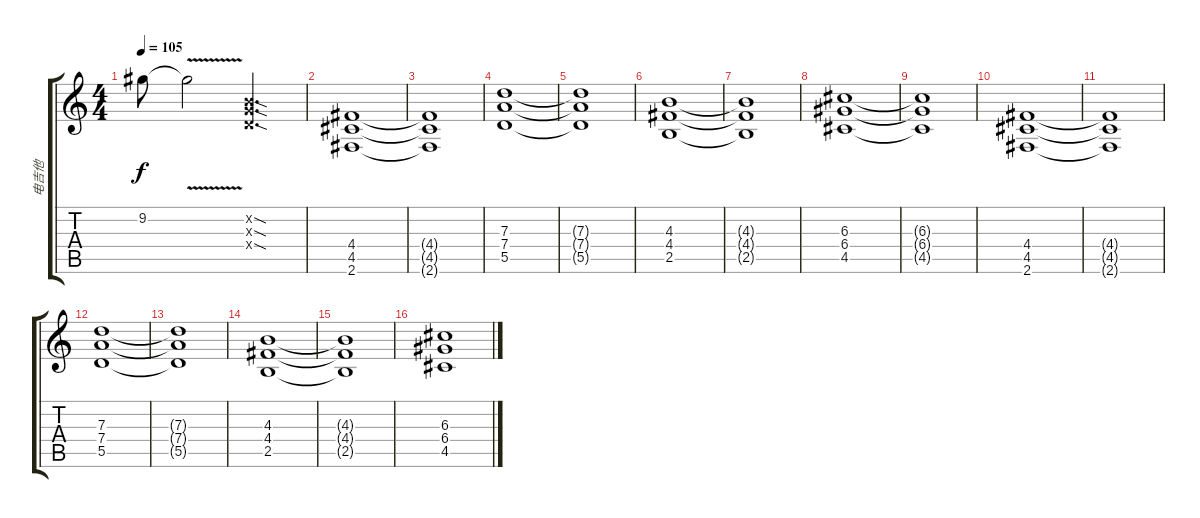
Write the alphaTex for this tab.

\track ("电吉他" "电吉他") {instrument distortionguitar}
\staff {score tabs}
\tuning (E4 B3 G3 D3 A2 E2) {hide}
\ts (4 4)
\tempo 105
\clef g2
\ks c
9.2.8{dy f volume 8} 9.2{v t}.2 (0.2{sod x} 0.3{sod x} 0.4{sod x}).4{d} |
(4.4 4.5 2.6).1{balance 8} |
(4.4{t} 4.5{t} 2.6{t}).1 |
(7.3 7.4 5.5).1 |
(7.3{t} 7.4{t} 5.5{t}).1 |
(4.3 4.4 2.5).1 |
(4.3{t} 4.4{t} 2.5{t}).1 |
(6.3 6.4 4.5).1 |
(6.3{t} 6.4{t} 4.5{t}).1 |
(4.4 4.5 2.6).1 |
(4.4{t} 4.5{t} 2.6{t}).1 |
(7.3 7.4 5.5).1 |
(7.3{t} 7.4{t} 5.5{t}).1 |
(4.3 4.4 2.5).1 |
(4.3{t} 4.4{t} 2.5{t}).1 |
(6.3 6.4 4.5).1
